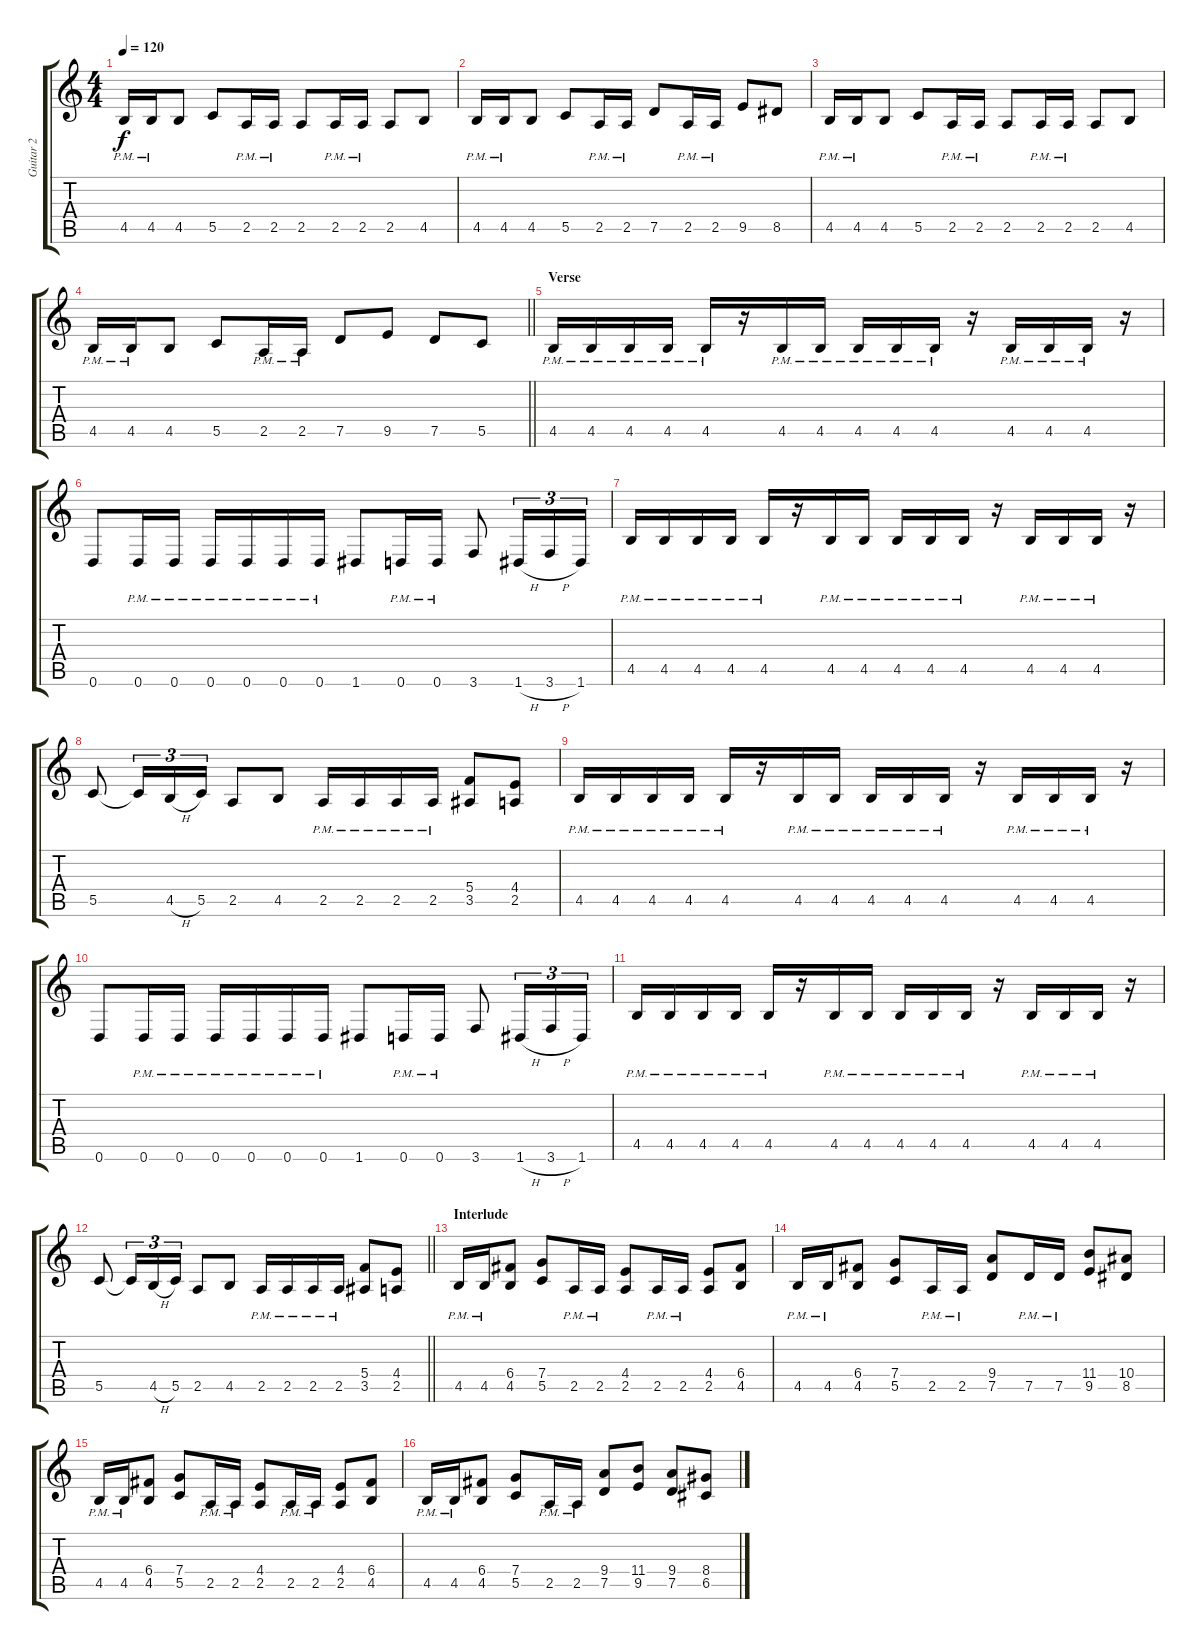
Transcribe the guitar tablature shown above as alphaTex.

\track ("Guitar 2" "Guitar 2") {instrument distortionguitar}
\staff {score tabs}
\tuning (D4 A3 F3 C3 G2 D2) {hide}
\ts (4 4)
\tempo 120
\clef g2
\ks c
4.5{pm}.16{dy f} 4.5{pm}.16 4.5.8 5.5.8 2.5{pm}.16 2.5{pm}.16 2.5.8 2.5{pm}.16 2.5{pm}.16 2.5.8 4.5.8 |
4.5{pm}.16 4.5{pm}.16 4.5.8 5.5.8 2.5{pm}.16 2.5{pm}.16 7.5.8 2.5{pm}.16 2.5{pm}.16 9.5.8 8.5.8 |
4.5{pm}.16 4.5{pm}.16 4.5.8 5.5.8 2.5{pm}.16 2.5{pm}.16 2.5.8 2.5{pm}.16 2.5{pm}.16 2.5.8 4.5.8 |
\barLineRight lightlight
4.5{pm}.16 4.5{pm}.16 4.5.8 5.5.8 2.5{pm}.16 2.5{pm}.16 7.5.8 9.5.8 7.5.8 5.5.8 |
\section ("" "Verse")
4.5{pm}.16 4.5{pm}.16 4.5{pm}.16 4.5{pm}.16 4.5{pm}.16 r.16 4.5{pm}.16 4.5{pm}.16 4.5{pm}.16 4.5{pm}.16 4.5{pm}.16 r.16 4.5{pm}.16 4.5{pm}.16 4.5{pm}.16 r.16 |
0.6.8 0.6{pm}.16 0.6{pm}.16 0.6{pm}.16 0.6{pm}.16 0.6{pm}.16 0.6{pm}.16 1.6.8 0.6{pm}.16 0.6{pm}.16 3.6.8 1.6{h}.16{tu (3 2)} 3.6{h}.16{tu (3 2)} 1.6.16{tu (3 2)} |
4.5{pm}.16 4.5{pm}.16 4.5{pm}.16 4.5{pm}.16 4.5{pm}.16 r.16 4.5{pm}.16 4.5{pm}.16 4.5{pm}.16 4.5{pm}.16 4.5{pm}.16 r.16 4.5{pm}.16 4.5{pm}.16 4.5{pm}.16 r.16 |
5.5.8 5.5{t}.16{tu (3 2)} 4.5{h}.16{tu (3 2)} 5.5.16{tu (3 2)} 2.5.8 4.5.8 2.5{pm}.16 2.5{pm}.16 2.5{pm}.16 2.5{pm}.16 (5.4 3.5).8 (4.4 2.5).8 |
4.5{pm}.16 4.5{pm}.16 4.5{pm}.16 4.5{pm}.16 4.5{pm}.16 r.16 4.5{pm}.16 4.5{pm}.16 4.5{pm}.16 4.5{pm}.16 4.5{pm}.16 r.16 4.5{pm}.16 4.5{pm}.16 4.5{pm}.16 r.16 |
0.6.8 0.6{pm}.16 0.6{pm}.16 0.6{pm}.16 0.6{pm}.16 0.6{pm}.16 0.6{pm}.16 1.6.8 0.6{pm}.16 0.6{pm}.16 3.6.8 1.6{h}.16{tu (3 2)} 3.6{h}.16{tu (3 2)} 1.6.16{tu (3 2)} |
4.5{pm}.16 4.5{pm}.16 4.5{pm}.16 4.5{pm}.16 4.5{pm}.16 r.16 4.5{pm}.16 4.5{pm}.16 4.5{pm}.16 4.5{pm}.16 4.5{pm}.16 r.16 4.5{pm}.16 4.5{pm}.16 4.5{pm}.16 r.16 |
\barLineRight lightlight
5.5.8 5.5{t}.16{tu (3 2)} 4.5{h}.16{tu (3 2)} 5.5.16{tu (3 2)} 2.5.8 4.5.8 2.5{pm}.16 2.5{pm}.16 2.5{pm}.16 2.5{pm}.16 (5.4 3.5).8 (4.4 2.5).8 |
\section ("" "Interlude")
4.5{pm}.16 4.5{pm}.16 (6.4 4.5).8 (7.4 5.5).8 2.5{pm}.16 2.5{pm}.16 (4.4 2.5).8 2.5{pm}.16 2.5{pm}.16 (4.4 2.5).8 (6.4 4.5).8 |
4.5{pm}.16 4.5{pm}.16 (6.4 4.5).8 (7.4 5.5).8 2.5{pm}.16 2.5{pm}.16 (9.4 7.5).8 7.5{pm}.16 7.5{pm}.16 (11.4 9.5).8 (10.4 8.5).8 |
4.5{pm}.16 4.5{pm}.16 (6.4 4.5).8 (7.4 5.5).8 2.5{pm}.16 2.5{pm}.16 (4.4 2.5).8 2.5{pm}.16 2.5{pm}.16 (4.4 2.5).8 (6.4 4.5).8 |
4.5{pm}.16 4.5{pm}.16 (6.4 4.5).8 (7.4 5.5).8 2.5{pm}.16 2.5{pm}.16 (9.4 7.5).8 (11.4 9.5).8 (9.4 7.5).8 (8.4 6.5).8
